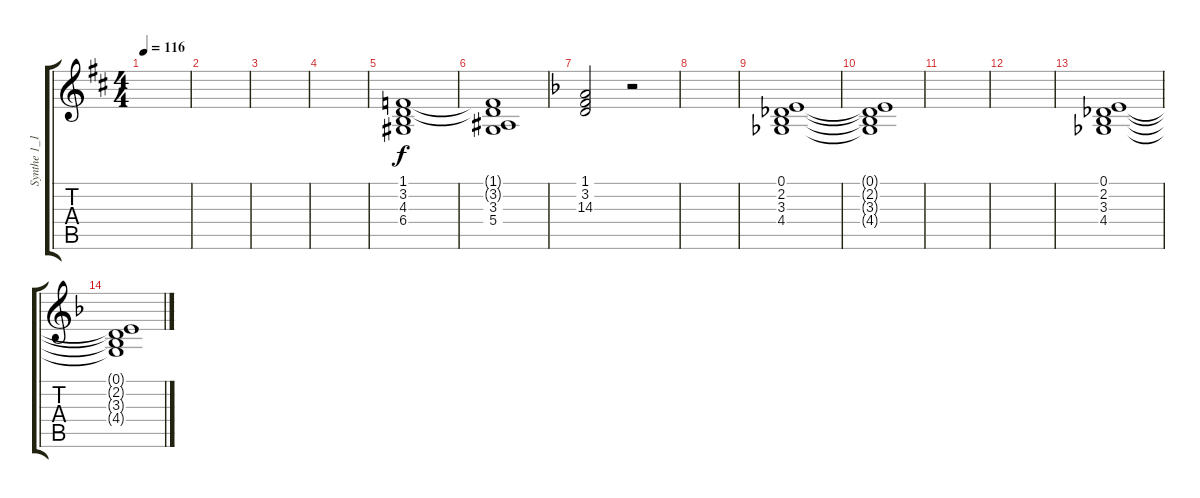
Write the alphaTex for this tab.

\track ("Synthe 1_1" "Synthe 1_1") {instrument synthstrings1}
\staff {score tabs}
\tuning (E4 B3 G3 D3 A2 E2) {hide}
\ts (4 4)
\tempo 116
\clef g2
\ks d
|
|
|
|
(1.1 3.2 4.3 6.4).1 |
(1.1{t} 3.2{t} 3.3 5.4).1 |
\ks f
(1.1 3.2 14.3).2 r.2 |
|
(0.1 2.2 3.3 4.4).1 |
(0.1{t} 2.2{t} 3.3{t} 4.4{t}).1 |
|
|
(0.1 2.2 3.3 4.4).1 |
(0.1{t} 2.2{t} 3.3{t} 4.4{t}).1
